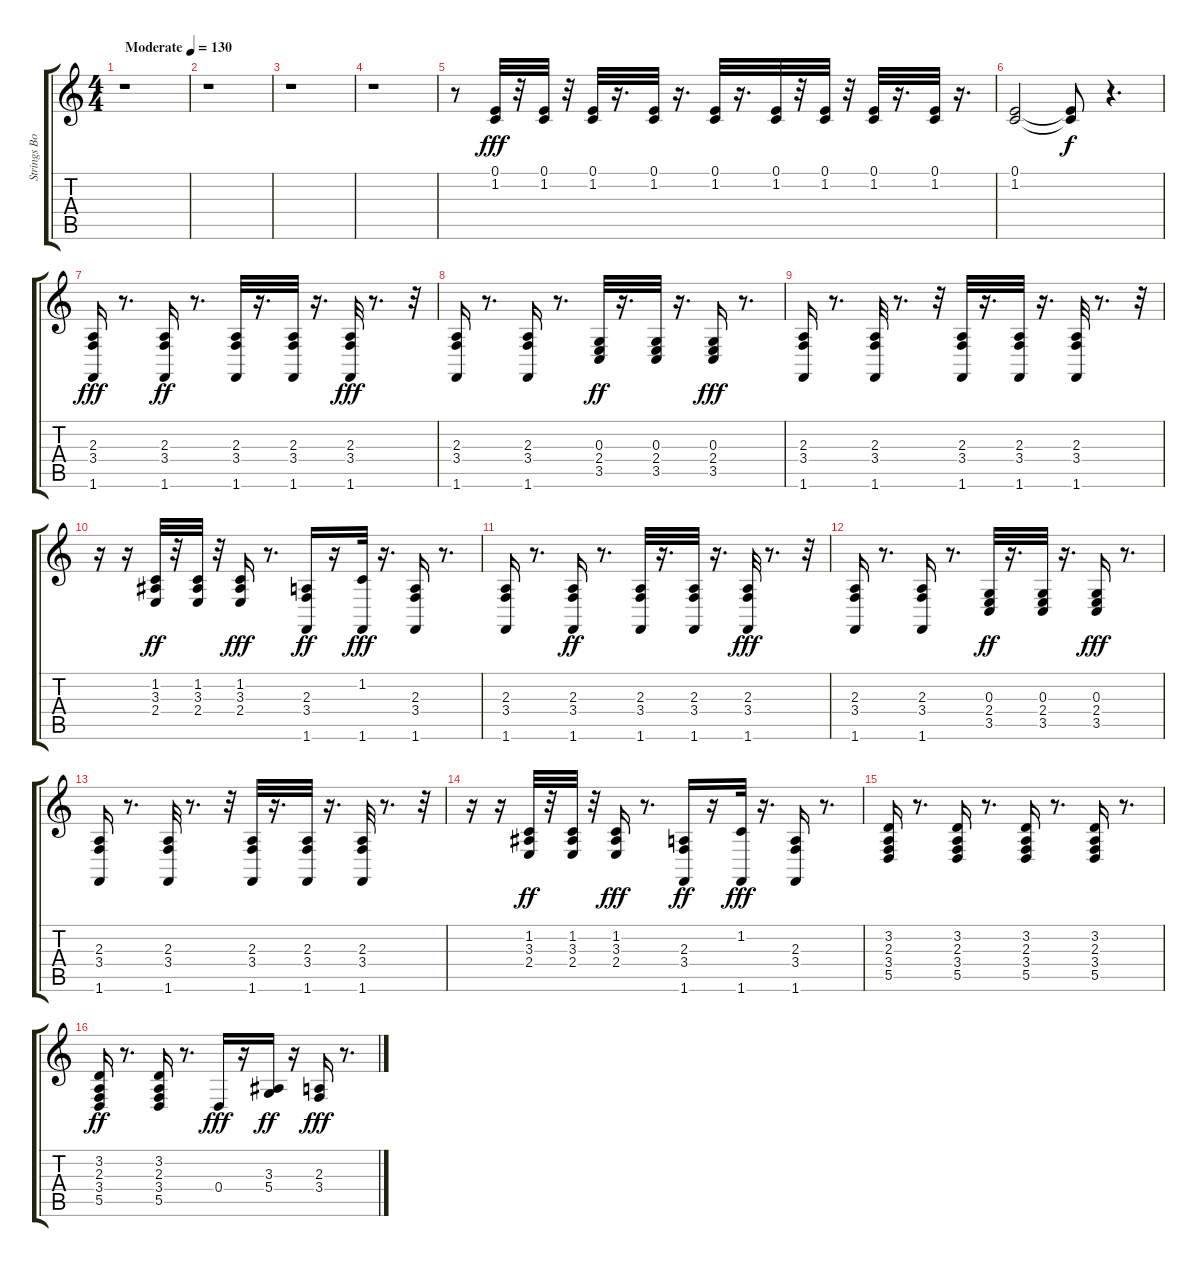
\track ("Strings Bottom      " "Strings Bo") {instrument synthstrings2}
\staff {score tabs}
\tuning (E4 B3 G3 D3 A2 E2) {hide}
\ts (4 4)
\tempo (130 "Moderate")
\clef g2
\ks c
r.1{dy fff instrument synthstrings2} |
r.1 |
r.1 |
r.1 |
r.8 (0.1 1.2).32 r.32 (0.1 1.2).32 r.32 (0.1 1.2).32 r.16{d} (0.1 1.2).32 r.16{d} (0.1 1.2).32 r.16{d} (0.1 1.2).32 r.32 (0.1 1.2).32 r.32 (0.1 1.2).32 r.16{d} (0.1 1.2).32 r.16{d} |
(0.1 1.2).2 (0.1{t} 1.2{t}).8{dy f} r.4{d} |
(2.3 3.4 1.6).16{dy fff} r.8{d} (2.3 3.4 1.6).16{dy ff} r.8{d} (2.3 3.4 1.6).32 r.16{d} (2.3 3.4 1.6).32 r.16{d} (2.3 3.4 1.6).32{dy fff} r.8{d} r.32 |
(2.3 3.4 1.6).16 r.8{d} (2.3 3.4 1.6).16 r.8{d} (0.3 2.4 3.5).32{dy ff} r.16{d} (0.3 2.4 3.5).32 r.16{d} (0.3 2.4 3.5).16{dy fff} r.8{d} |
(2.3 3.4 1.6).16 r.8{d} (2.3 3.4 1.6).32 r.8{d} r.32 (2.3 3.4 1.6).32 r.16{d} (2.3 3.4 1.6).32 r.16{d} (2.3 3.4 1.6).32 r.8{d} r.32 |
r.16 r.16 (1.2 3.3 2.4).32{dy ff} r.32 (1.2 3.3 2.4).32 r.32 (1.2 3.3 2.4).16{dy fff} r.8{d} (2.3 3.4 1.6).16{dy ff} r.16 (1.2 1.6).32{dy fff} r.16{d} (2.3 3.4 1.6).16 r.8{d} |
(2.3 3.4 1.6).16 r.8{d} (2.3 3.4 1.6).16{dy ff} r.8{d} (2.3 3.4 1.6).32 r.16{d} (2.3 3.4 1.6).32 r.16{d} (2.3 3.4 1.6).32{dy fff} r.8{d} r.32 |
(2.3 3.4 1.6).16 r.8{d} (2.3 3.4 1.6).16 r.8{d} (0.3 2.4 3.5).32{dy ff} r.16{d} (0.3 2.4 3.5).32 r.16{d} (0.3 2.4 3.5).16{dy fff} r.8{d} |
(2.3 3.4 1.6).16 r.8{d} (2.3 3.4 1.6).32 r.8{d} r.32 (2.3 3.4 1.6).32 r.16{d} (2.3 3.4 1.6).32 r.16{d} (2.3 3.4 1.6).32 r.8{d} r.32 |
r.16 r.16 (1.2 3.3 2.4).32{dy ff} r.32 (1.2 3.3 2.4).32 r.32 (1.2 3.3 2.4).16{dy fff} r.8{d} (2.3 3.4 1.6).16{dy ff} r.16 (1.2 1.6).32{dy fff} r.16{d} (2.3 3.4 1.6).16 r.8{d} |
(3.2 2.3 3.4 5.5).16 r.8{d} (3.2 2.3 3.4 5.5).16 r.8{d} (3.2 2.3 3.4 5.5).16 r.8{d} (3.2 2.3 3.4 5.5).16 r.8{d} |
(3.2 2.3 3.4 5.5).16{dy ff} r.8{d} (3.2 2.3 3.4 5.5).16 r.8{d} 0.4.16{dy fff} r.16 (3.3 5.4).16{dy ff} r.16 (2.3 3.4).16{dy fff} r.8{d}
